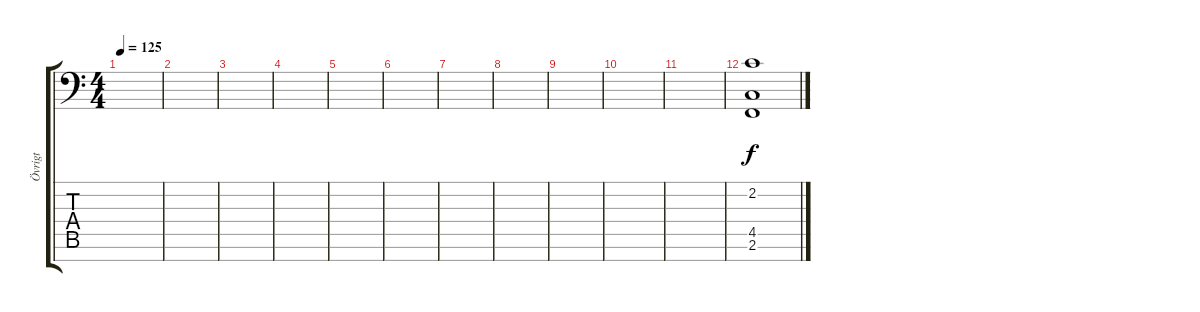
\track ("Övrigt" "Övrigt") {instrument violin}
\staff {score tabs}
\tuning (Eb4 Bb3 Gb3 Db3 Ab2 Eb2 Bb1) {hide}
\ts (4 4)
\tempo 125
\clef f4
\ks c
|
|
|
|
|
|
|
|
|
|
|
(2.2 4.5 2.6).1{instrument seashore}
